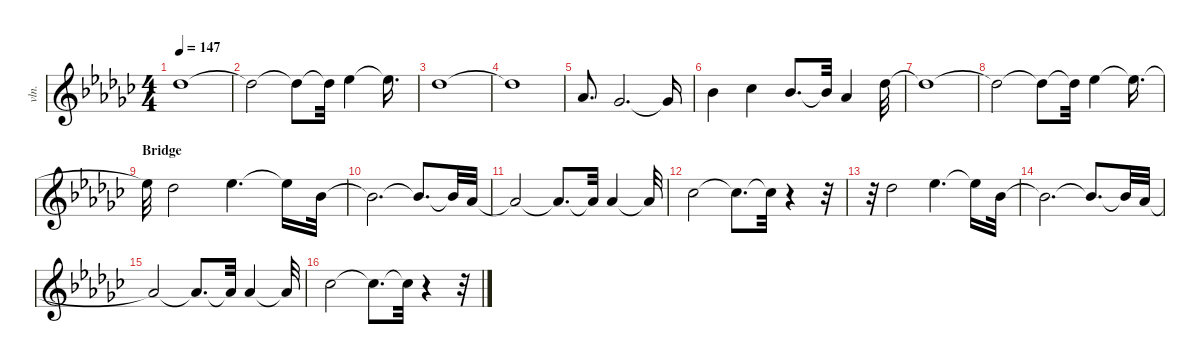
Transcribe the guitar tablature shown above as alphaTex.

\defaultSystemsLayout 8
\hideDynamics
\bracketExtendMode nobrackets
\otherSystemsTrackNameOrientation horizontal
\track ("Keyboards 1-hid" "vln.") {defaultSystemsLayout 4 instrument stringensemble1}
\staff {score}
\tuning (Eb4 Bb3 Gb3 Db3 Ab2 Eb2)
\ts (4 4)
\tempo 147
\clef g2
\ks ebminor
10.1{t acc b}.1{dy fff beam Down} |
10.1{t acc b}.2{beam Down} 10.1{t acc b}.8{beam Down} 10.1{t acc b}.32{beam Down} 12.1{acc b}.4{beam Down} 12.1{t acc b}.16{d beam Down} |
10.1{acc b}.1{beam Down} |
10.1{t acc b}.1{beam Down} |
5.1{acc b}.8{d beam Up} 3.1{acc b}.2{d beam Up} 3.1{t acc b}.16{beam Up} |
7.1{acc b}.4{beam Down} 8.1{acc b}.4{beam Down} 7.1{acc b}.8{d beam Up} 7.1{t acc b}.32{beam Up} 5.1{acc b}.4{beam Up} 10.1{acc b}.32{beam Down} |
10.1{t acc b}.1{beam Down} |
10.1{t acc b}.2{beam Down} 10.1{t acc b}.8{beam Down} 10.1{t acc b}.32{beam Down} 12.1{acc b}.4{beam Down} 12.1{t acc b}.16{d beam Down} |
\section ("" "Bridge")
12.1{t acc b}.32{beam Down} 10.1{acc b}.2{beam Down} 12.1{acc b}.4{d beam Down} 12.1{t acc b}.16{beam Down} 12.2{acc b}.32{beam Down} |
12.2{t acc b}.2{d beam Down} 12.2{t acc b}.8{d beam Up} 12.2{t acc b}.32{beam Up} 5.1{acc b}.32{beam Up} |
5.1{t acc b}.2{beam Up} 5.1{t acc b}.8{d beam Up} 5.1{t acc b}.32{beam Up} 5.1{acc b}.4{beam Up} 5.1{t acc b}.32{beam Up} |
8.1{acc b}.2{beam Down} 8.1{t acc b}.8{d beam Down} 8.1{t acc b}.32{beam Down} r.4{beam Down} r.32{beam Down} |
r.32{beam Down} 10.1{acc b}.2{beam Down} 12.1{acc b}.4{d beam Down} 12.1{t acc b}.16{beam Down} 12.2{acc b}.32{beam Down} |
12.2{t acc b}.2{d beam Down} 12.2{t acc b}.8{d beam Up} 12.2{t acc b}.32{beam Up} 5.1{acc b}.32{beam Up} |
5.1{t acc b}.2{beam Up} 5.1{t acc b}.8{d beam Up} 5.1{t acc b}.32{beam Up} 5.1{acc b}.4{beam Up} 5.1{t acc b}.32{beam Up} |
8.1{acc b}.2{beam Down} 8.1{t acc b}.8{d beam Down} 8.1{t acc b}.32{beam Down} r.4{beam Down} r.32{beam Down}
